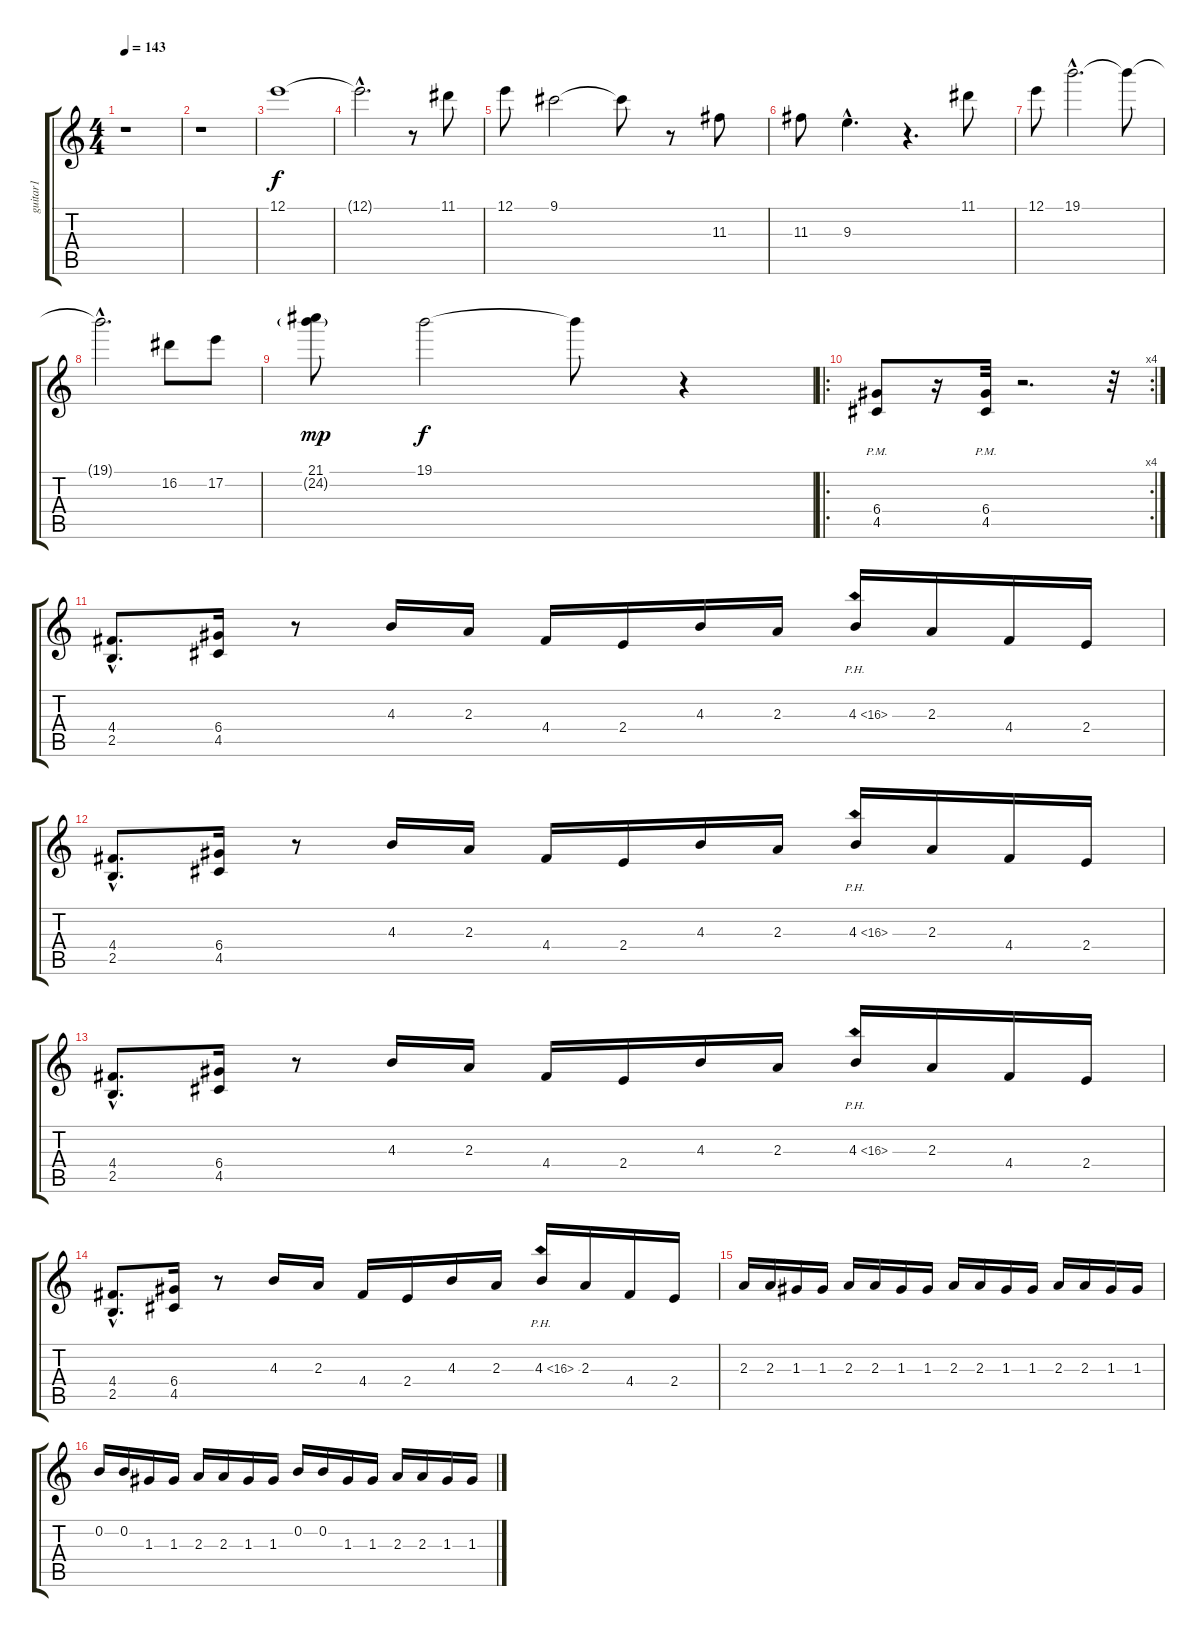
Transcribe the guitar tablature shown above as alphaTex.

\track ("guitar1" "guitar1") {instrument distortionguitar}
\staff {score tabs}
\tuning (E4 B3 G3 D3 A2 E2) {hide}
\ts (4 4)
\tempo 143
\clef g2
\ks c
r.1{dy f instrument distortionguitar} |
r.1 |
12.1.1 |
12.1{hac t}.2{d} r.8 11.1.8 |
12.1.8 9.1.2 9.1{t}.8 r.8 11.3.8 |
11.3.8 9.3{hac}.4{d} r.4{d} 11.1.8 |
12.1.8 19.1{hac}.2{d} 19.1{t}.8 |
19.1{hac t}.2{d} 16.2.8 17.2.8 |
(21.1 24.2{g}).8{dy mp} 19.1.2{dy f} 19.1{t}.8 r.4 |
\ro
\rc 4
(6.4 4.5{pm}).8 r.16 (6.4{pm} 4.5).32 r.2{d} r.32 |
(4.4{hac} 2.5{hac}).8{d} (6.4 4.5).16 r.8 4.3.16 2.3.16 4.4.16 2.4.16 4.3.16 2.3.16 4.3{ph 12}.16 2.3.16 4.4.16 2.4.16 |
(4.4{hac} 2.5{hac}).8{d} (6.4 4.5).16 r.8 4.3.16 2.3.16 4.4.16 2.4.16 4.3.16 2.3.16 4.3{ph 12}.16 2.3.16 4.4.16 2.4.16 |
(4.4{hac} 2.5{hac}).8{d} (6.4 4.5).16 r.8 4.3.16 2.3.16 4.4.16 2.4.16 4.3.16 2.3.16 4.3{ph 12}.16 2.3.16 4.4.16 2.4.16 |
(4.4{hac} 2.5{hac}).8{d} (6.4 4.5).16 r.8 4.3.16 2.3.16 4.4.16 2.4.16 4.3.16 2.3.16 4.3{ph 12}.16 2.3.16 4.4.16 2.4.16 |
2.3.16 2.3.16 1.3.16 1.3.16 2.3.16 2.3.16 1.3.16 1.3.16 2.3.16 2.3.16 1.3.16 1.3.16 2.3.16 2.3.16 1.3.16 1.3.16 |
0.2.16 0.2.16 1.3.16 1.3.16 2.3.16 2.3.16 1.3.16 1.3.16 0.2.16 0.2.16 1.3.16 1.3.16 2.3.16 2.3.16 1.3.16 1.3.16
